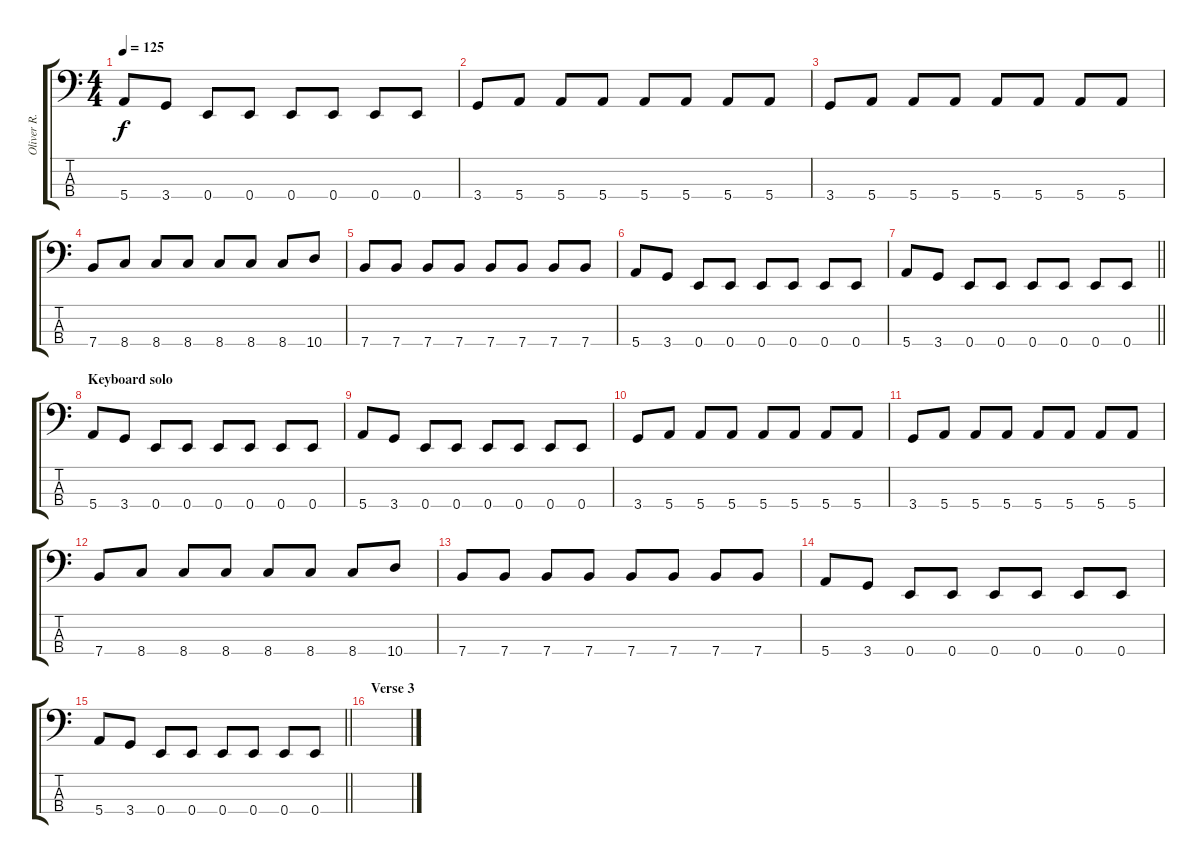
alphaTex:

\track ("Oliver R. (Bass)" "Oliver R. ") {instrument electricbassfinger}
\staff {score tabs}
\tuning (G2 D2 A1 E1) {hide}
\ts (4 4)
\tempo 125
\clef f4
\ks c
5.4.8{dy f} 3.4.8 0.4.8 0.4.8 0.4.8 0.4.8 0.4.8 0.4.8 |
3.4.8 5.4.8 5.4.8 5.4.8 5.4.8 5.4.8 5.4.8 5.4.8 |
3.4.8 5.4.8 5.4.8 5.4.8 5.4.8 5.4.8 5.4.8 5.4.8 |
7.4.8 8.4.8 8.4.8 8.4.8 8.4.8 8.4.8 8.4.8 10.4.8 |
7.4.8 7.4.8 7.4.8 7.4.8 7.4.8 7.4.8 7.4.8 7.4.8 |
5.4.8 3.4.8 0.4.8 0.4.8 0.4.8 0.4.8 0.4.8 0.4.8 |
\barLineRight lightlight
5.4.8 3.4.8 0.4.8 0.4.8 0.4.8 0.4.8 0.4.8 0.4.8 |
\section ("" "Keyboard solo")
5.4.8 3.4.8 0.4.8 0.4.8 0.4.8 0.4.8 0.4.8 0.4.8 |
5.4.8 3.4.8 0.4.8 0.4.8 0.4.8 0.4.8 0.4.8 0.4.8 |
3.4.8 5.4.8 5.4.8 5.4.8 5.4.8 5.4.8 5.4.8 5.4.8 |
3.4.8 5.4.8 5.4.8 5.4.8 5.4.8 5.4.8 5.4.8 5.4.8 |
7.4.8 8.4.8 8.4.8 8.4.8 8.4.8 8.4.8 8.4.8 10.4.8 |
7.4.8 7.4.8 7.4.8 7.4.8 7.4.8 7.4.8 7.4.8 7.4.8 |
5.4.8 3.4.8 0.4.8 0.4.8 0.4.8 0.4.8 0.4.8 0.4.8 |
\barLineRight lightlight
5.4.8 3.4.8 0.4.8 0.4.8 0.4.8 0.4.8 0.4.8 0.4.8 |
\section ("" "Verse 3")
